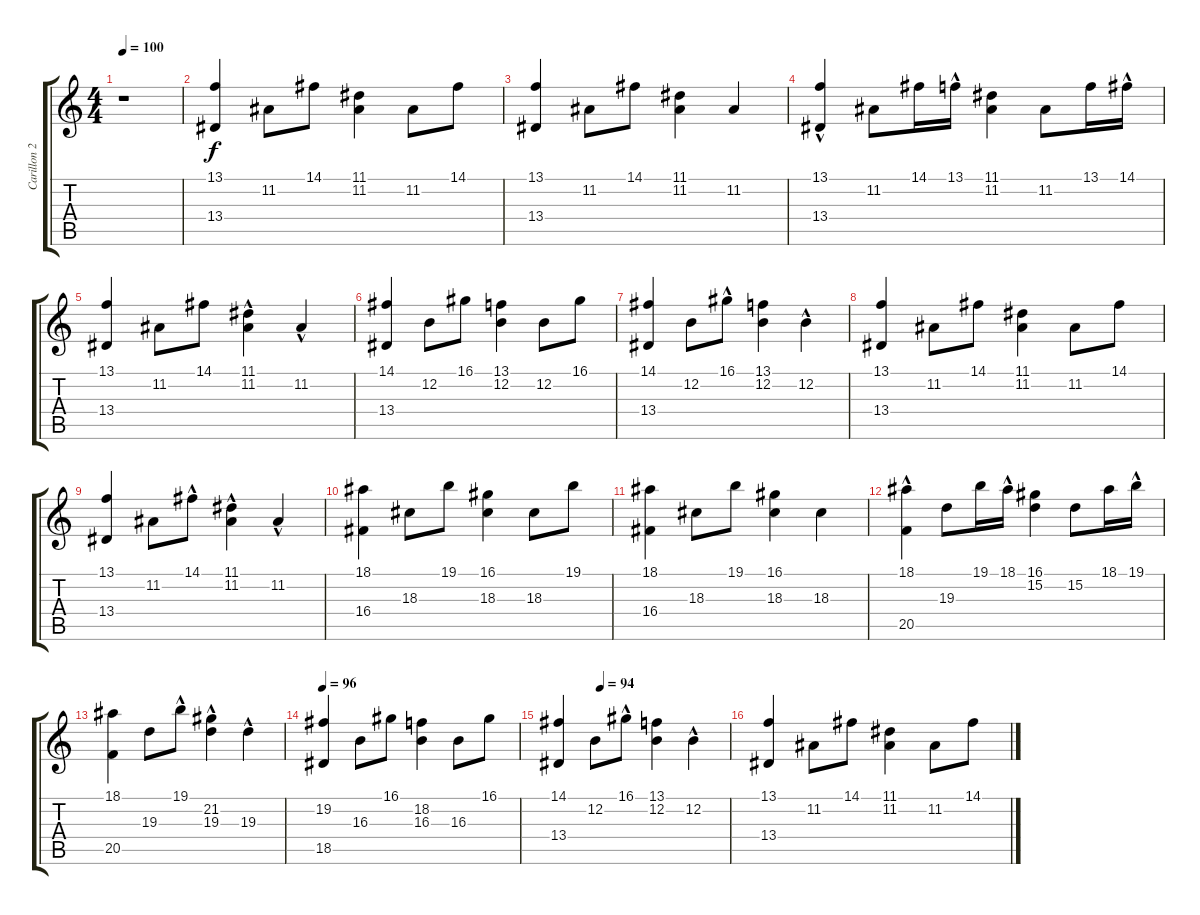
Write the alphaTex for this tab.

\track ("Carillon 2" "Carillon 2") {instrument celesta}
\staff {score tabs}
\tuning (E4 B3 G3 D3 A2 E2) {hide}
\ts (4 4)
\tempo 100
\clef g2
\ks c
r.1{dy f instrument celesta} |
(13.1 13.4).4 11.2.8 14.1.8 (11.1 11.2).4 11.2.8 14.1.8 |
(13.1 13.4).4 11.2.8 14.1.8 (11.1 11.2).4 11.2.4 |
(13.1{hac} 13.4).4 11.2.8 14.1.16 13.1{hac}.16 (11.1 11.2).4 11.2.8 13.1.16 14.1{hac}.16 |
(13.1 13.4).4 11.2.8 14.1.8 (11.1{hac} 11.2).4 11.2{hac}.4 |
(14.1 13.4).4 12.2.8 16.1.8 (13.1 12.2).4 12.2.8 16.1.8 |
(14.1 13.4).4 12.2.8 16.1{hac}.8 (13.1 12.2).4 12.2{hac}.4 |
(13.1 13.4).4 11.2.8 14.1.8 (11.1 11.2).4 11.2.8 14.1.8 |
(13.1 13.4).4 11.2.8 14.1{hac}.8 (11.1{hac} 11.2).4 11.2{hac}.4 |
(18.1 16.4).4 18.3.8 19.1.8 (16.1 18.3).4 18.3.8 19.1.8 |
(18.1 16.4).4 18.3.8 19.1.8 (16.1 18.3).4 18.3.4 |
(18.1{hac} 20.5).4 19.3.8 19.1.16 18.1{hac}.16 (16.1 15.2).4 15.2.8 18.1.16 19.1{hac}.16 |
(18.1 20.5).4 19.3.8 19.1{hac}.8 (21.2{hac} 19.3).4 19.3{hac}.4 |
\tempo 96
(19.2 18.5).4 16.3.8 16.1.8 (18.2 16.3).4 16.3.8 16.1.8 |
\tempo (94 0.25)
(14.1 13.4).4 12.2.8 16.1{hac}.8 (13.1 12.2).4 12.2{hac}.4 |
(13.1 13.4).4 11.2.8 14.1.8 (11.1 11.2).4 11.2.8 14.1.8
